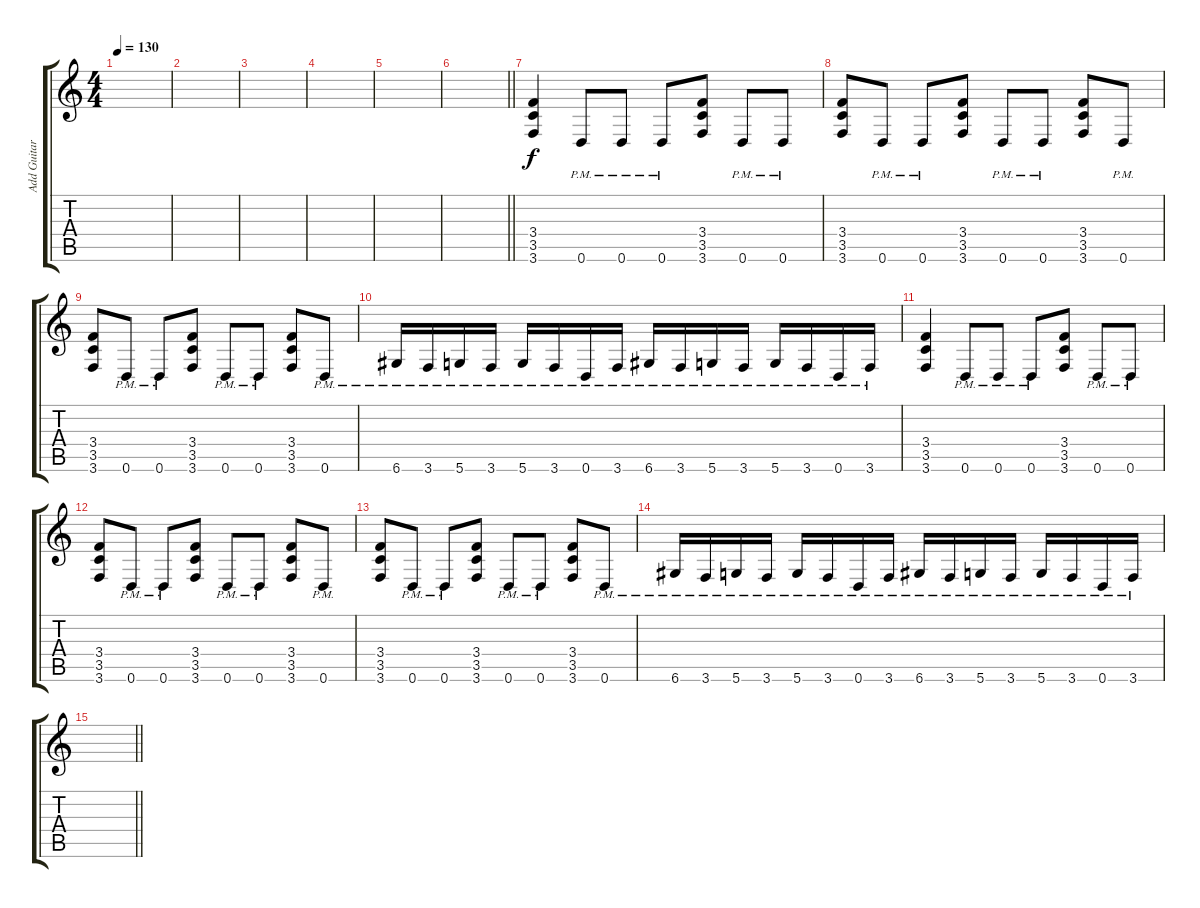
\track ("Add Guitar" "Add Guitar") {instrument distortionguitar}
\staff {score tabs}
\tuning (E4 B3 G3 D3 A2 D2) {hide}
\ts (4 4)
\tempo 130
\clef g2
\ks c
|
|
|
|
|
\barLineRight lightlight
|
(3.4 3.5 3.6).4 0.6{pm}.8 0.6{pm}.8 0.6{pm}.8 (3.4 3.5 3.6).8 0.6{pm}.8 0.6{pm}.8 |
(3.4 3.5 3.6).8 0.6{pm}.8 0.6{pm}.8 (3.4 3.5 3.6).8 0.6{pm}.8 0.6{pm}.8 (3.4 3.5 3.6).8 0.6{pm}.8 |
(3.4 3.5 3.6).8 0.6{pm}.8 0.6{pm}.8 (3.4 3.5 3.6).8 0.6{pm}.8 0.6{pm}.8 (3.4 3.5 3.6).8 0.6{pm}.8 |
6.6{pm}.16 3.6{pm}.16 5.6{pm}.16 3.6{pm}.16 5.6{pm}.16 3.6{pm}.16 0.6{pm}.16 3.6{pm}.16 6.6{pm}.16 3.6{pm}.16 5.6{pm}.16 3.6{pm}.16 5.6{pm}.16 3.6{pm}.16 0.6{pm}.16 3.6{pm}.16 |
(3.4 3.5 3.6).4 0.6{pm}.8 0.6{pm}.8 0.6{pm}.8 (3.4 3.5 3.6).8 0.6{pm}.8 0.6{pm}.8 |
(3.4 3.5 3.6).8 0.6{pm}.8 0.6{pm}.8 (3.4 3.5 3.6).8 0.6{pm}.8 0.6{pm}.8 (3.4 3.5 3.6).8 0.6{pm}.8 |
(3.4 3.5 3.6).8 0.6{pm}.8 0.6{pm}.8 (3.4 3.5 3.6).8 0.6{pm}.8 0.6{pm}.8 (3.4 3.5 3.6).8 0.6{pm}.8 |
6.6{pm}.16 3.6{pm}.16 5.6{pm}.16 3.6{pm}.16 5.6{pm}.16 3.6{pm}.16 0.6{pm}.16 3.6{pm}.16 6.6{pm}.16 3.6{pm}.16 5.6{pm}.16 3.6{pm}.16 5.6{pm}.16 3.6{pm}.16 0.6{pm}.16 3.6{pm}.16 |
\barLineRight lightlight
